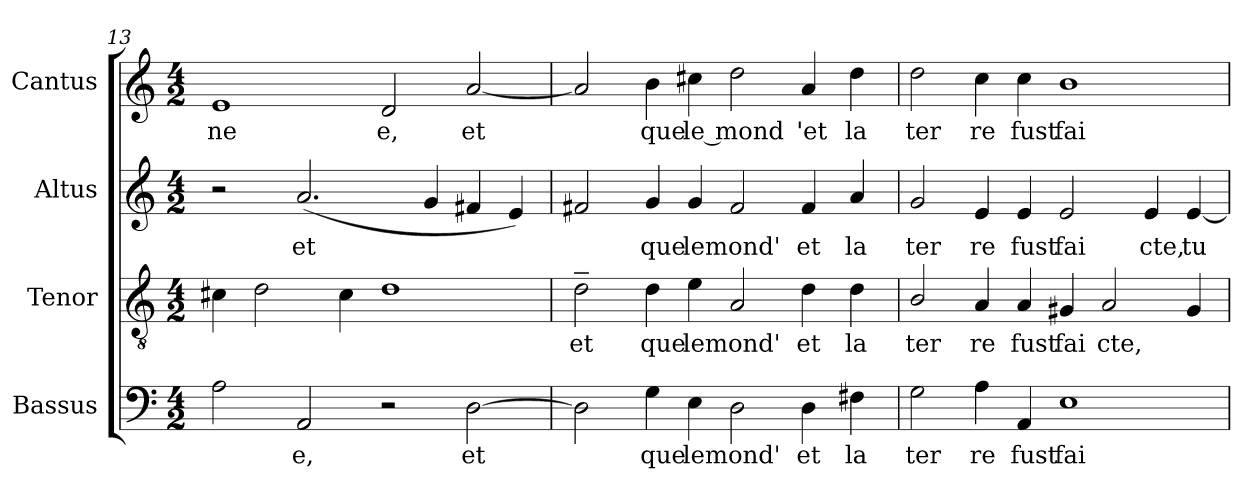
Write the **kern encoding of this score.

**kern	**text	**kern	**text	**kern	**text	**kern	**text
*part4	*part4	*part3	*part3	*part2	*part2	*part1	*part1
*staff4	*staff4	*staff3	*staff3	*staff2	*staff2	*staff1	*staff1
*I"Bassus	*	*I"Tenor	*	*I"Altus	*	*I"Cantus	*
*clefF4	*	*clefGv2	*	*clefG2	*	*clefG2	*
*M4/2	*	*M4/2	*	*M4/2	*	*M4/2	*
=13	=13	=13	=13	=13	=13	=13	=13
!	!	!	!	!	!	!	!LO:LY:b:cj
2A\	.	4c#X\	.	2r	.	1e	ne
.	.	2d\	.	.	.	.	.
!	!LO:LY:b:cj	!	!	!	!LO:LY:b:cj	!	!
2AA/	-e,	.	.	(<2.a/	et	.	.
.	.	4c#\	.	.	.	.	.
!	!	!	!	!	!	!	!LO:LY:b:cj
2r	.	1d	.	.	.	2d/	e,
.	.	.	.	4g/	.	.	.
!	!LO:LY:b:cj	!	!	!	!	!	!LO:LY:b:cj
[>2D\	et	.	.	4f#X/	.	[>2a/	et
.	.	.	.	4e/)	.	.	.
!!LO:LB:g=z
=14	=14	=14	=14	=14	=14	=14	=14
!	!	!	!LO:LY:b:cj	!	!	!	!
*^	*	*	*	*^	*	*	*
2D\]	64ryy	.	2d~>\	et	2f#X/	64ryy	.	2a/]	.
.	1ryy	.	.	.	.	1ryy	.	.	.
!	!	!LO:LY:b:cj	!	!LO:LY:b:cj	!	!	!LO:LY:b:cj	!	!LO:LY:b:cj
4G\	.	que	4d\	que	4g/	.	que	4b\	que
!	!	!LO:LY:b:cj	!	!LO:LY:b:cj	!	!	!LO:LY:b:cj	!	!LO:LY:b:cj
4E\	.	lemond'	4e\	lemond'	4g/	.	lemond'	4cc#X\	le mond
2D\	.	.	2A/	.	2f#/	.	.	2dd\	.
.	2ryy	.	.	.	.	2ryy	.	.	.
!	!	!LO:LY:b:cj	!	!LO:LY:b:cj	!	!	!LO:LY:b:cj	!	!LO:LY:b:rj
4D\	.	et	4d\	et	4f#/	.	et	4a/	'et
.	4ryy	.	.	.	.	4ryy	.	.	.
!	!	!LO:LY:b:cj	!	!LO:LY:b:cj	!	!	!LO:LY:b:cj	!	!LO:LY:b:cj
4F#X\	.	la	4d\	la	4a/	.	la	4dd\	la
.	8...ryy	.	.	.	.	8...ryy	.	.	.
=15	=15	=15	=15	=15	=15	=15	=15	=15	=15
!	!	!LO:LY:b:cj	!	!LO:LY:b:cj	!	!	!LO:LY:b:cj	!	!LO:LY:b:cj
*v	*v	*	*	*	*v	*v	*	*	*
2G\	ter	2B/	ter	2g/	ter	2dd\	ter
!	!LO:LY:b:cj	!	!LO:LY:b:cj	!	!LO:LY:b:cj	!	!LO:LY:b:cj
4A\	re	4A/	re	4e/	re	4cc\	re
!	!LO:LY:b:cj	!	!LO:LY:b:cj	!	!LO:LY:b:cj	!	!LO:LY:b:cj
4AA/	fust	4A/	fust	4e/	fust	4cc\	fust
!	!LO:LY:b:cj	!	!LO:LY:b:cj	!	!LO:LY:b:cj	!	!LO:LY:b:cj
1E	fai	4G#X/	fai	2e/	fai	1b	fai
!	!	!	!LO:LY:b	!	!	!	!
.	.	2A/	cte,	.	.	.	.
!	!	!	!	!	!LO:LY:b:cj	!	!
.	.	.	.	4e/	cte,	.	.
!	!	!	!	!	!LO:LY:b:cj	!	!
.	.	4G#/	.	[<4e/	tu	.	.
=	=	=	=	=	=	=	=
*-	*-	*-	*-	*-	*-	*-	*-
